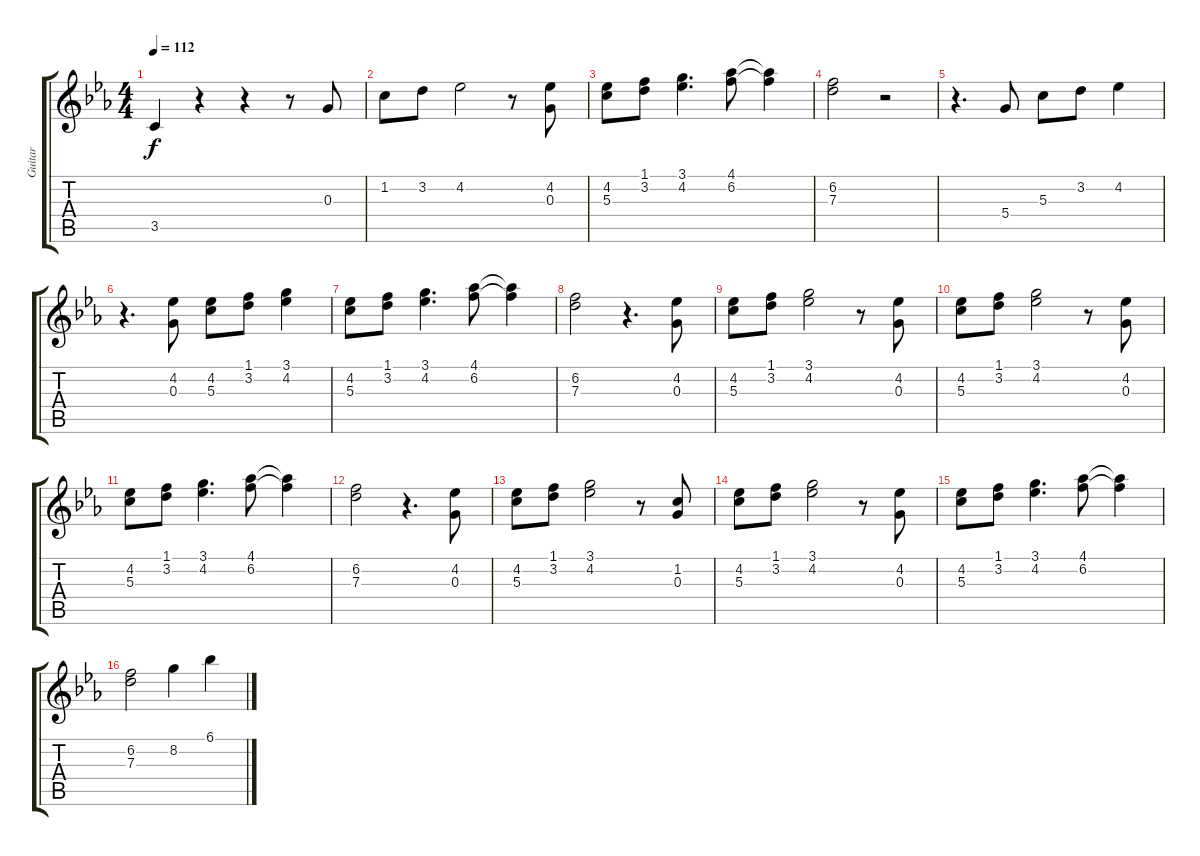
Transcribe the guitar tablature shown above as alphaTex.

\track ("Guitar" "Guitar") {instrument electricguitarjazz}
\staff {score tabs}
\tuning (E4 B3 G3 D3 A2 E2) {hide}
\ts (4 4)
\tempo 112
\clef g2
\ks eb
3.5.4{dy f} r.4 r.4 r.8 0.3.8 |
1.2.8 3.2.8 4.2.2 r.8 (4.2 0.3).8 |
(4.2 5.3).8 (1.1 3.2).8 (3.1 4.2).4{d} (4.1 6.2).8 (4.1{t} 6.2{t}).4 |
(6.2 7.3).2 r.2 |
r.4{d} 5.4.8 5.3.8 3.2.8 4.2.4 |
r.4{d} (4.2 0.3).8 (4.2 5.3).8 (1.1 3.2).8 (3.1 4.2).4 |
(4.2 5.3).8 (1.1 3.2).8 (3.1 4.2).4{d} (4.1 6.2).8 (4.1{t} 6.2{t}).4 |
(6.2 7.3).2 r.4{d} (4.2 0.3).8 |
(4.2 5.3).8 (1.1 3.2).8 (3.1 4.2).2 r.8 (4.2 0.3).8 |
(4.2 5.3).8 (1.1 3.2).8 (3.1 4.2).2 r.8 (4.2 0.3).8 |
(4.2 5.3).8 (1.1 3.2).8 (3.1 4.2).4{d} (4.1 6.2).8 (4.1{t} 6.2{t}).4 |
(6.2 7.3).2 r.4{d} (4.2 0.3).8 |
(4.2 5.3).8 (1.1 3.2).8 (3.1 4.2).2 r.8 (1.2 0.3).8 |
(4.2 5.3).8 (1.1 3.2).8 (3.1 4.2).2 r.8 (4.2 0.3).8 |
(4.2 5.3).8 (1.1 3.2).8 (3.1 4.2).4{d} (4.1 6.2).8 (4.1{t} 6.2{t}).4 |
(6.2 7.3).2 8.2.4 6.1.4
